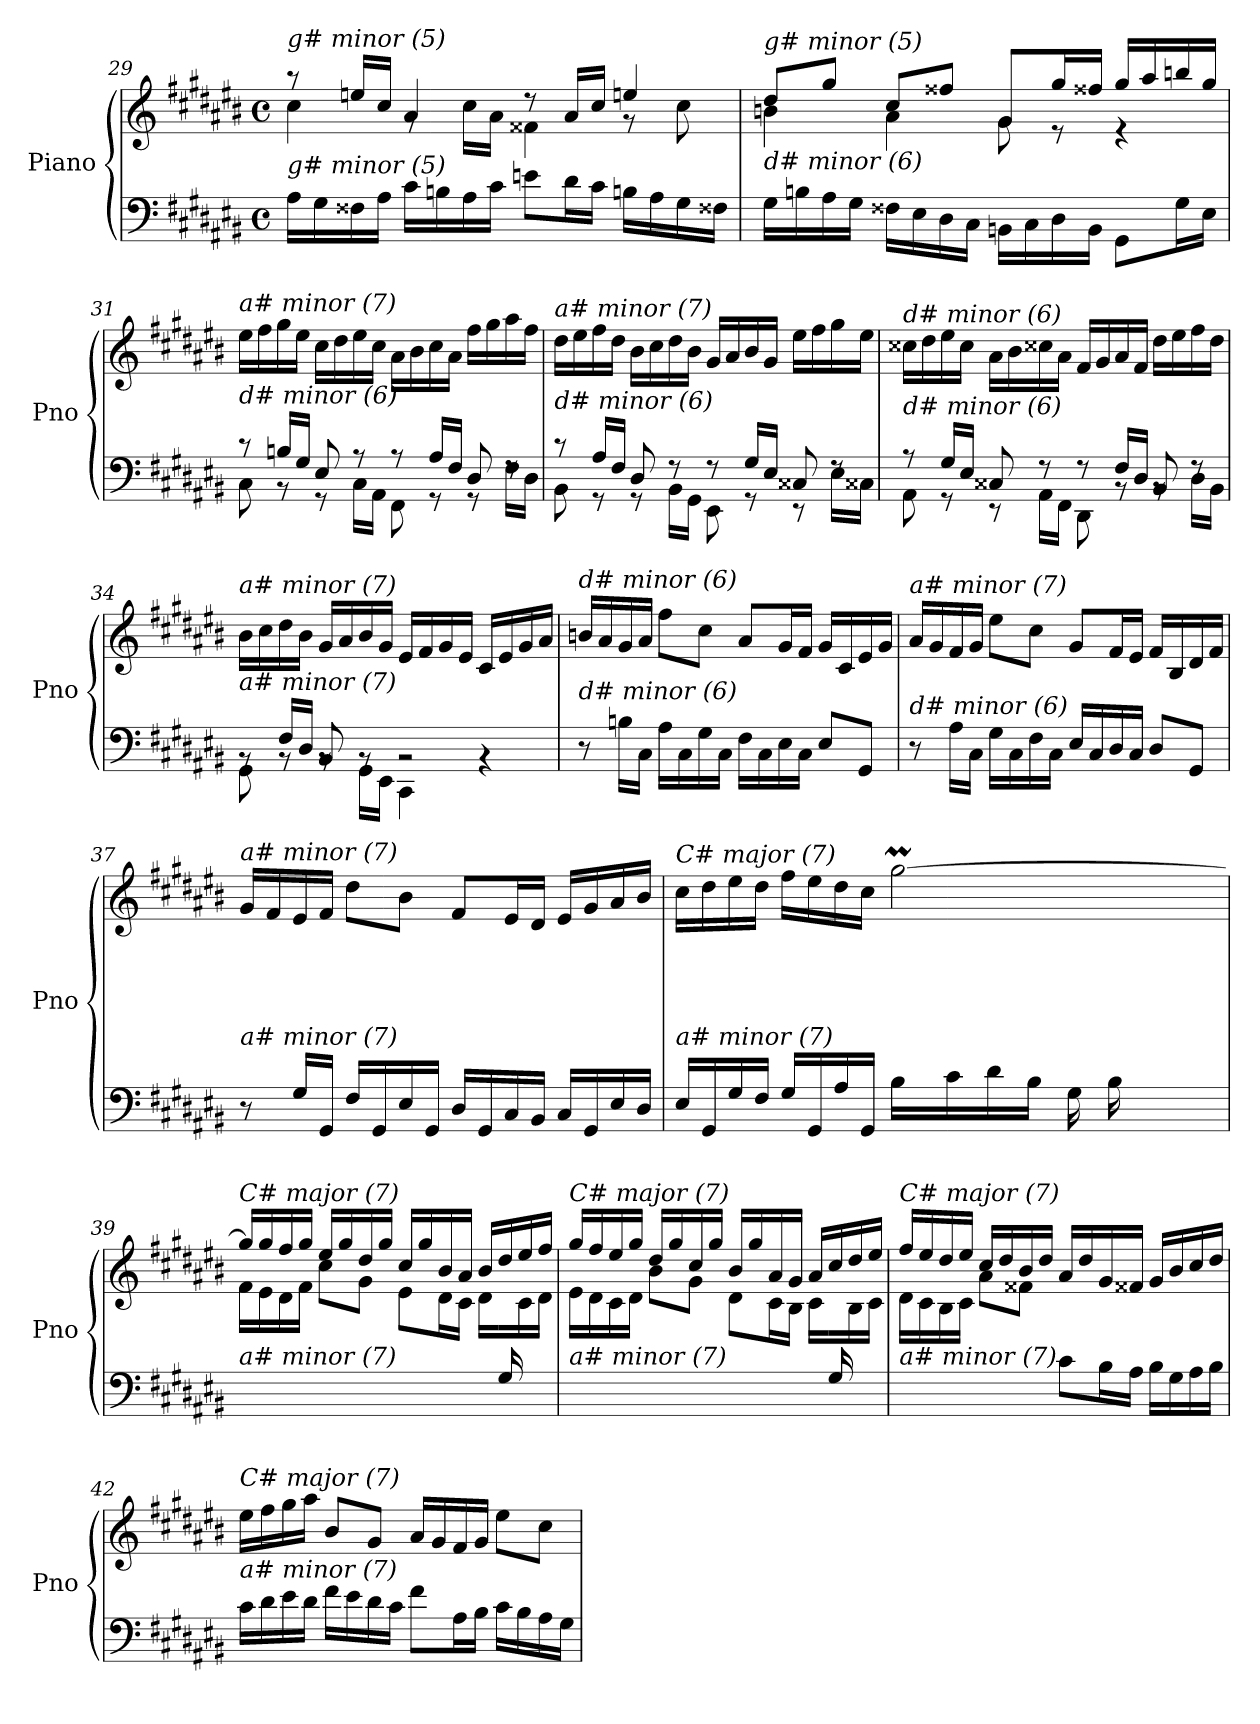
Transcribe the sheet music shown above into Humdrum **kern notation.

**kern	**kern
*part1	*part1
*staff2	*staff1
*I"Piano	*
*I'Pno	*
!!LO:LB:g=z
*clefF4	*clefG2
*k[f#c#g#d#a#e#b#]	*k[f#c#g#d#a#e#b#]
*M4/4	*M4/4
*met(c)	*met(c)
=29	=29
*	*^
!	!LO:TX:i:t=g# minor (5)	!
!LO:TX:i:t=g# minor (5)	!	!
16A#\LL	8r	4cc#\
16G#\	.	.
16F##X\	16een/LL	.
16A#\JJ	16cc#/JJ	.
16c#\LL	4a#/	8rg
16Bn\	.	.
16A#\	.	16cc#\LL
16c#\JJ	.	16a#\JJ
8en\L	8r	4f##X\
16d#\L	16a#/LL	.
16c#\JJ	16cc#/JJ	.
16Bn\LL	4een/	8r
16A#\	.	.
16G#\	.	8cc#\
16F##X\JJ	.	.
=30	=30	=30
!	!LO:TX:i:t=g# minor (5)	!
!LO:TX:i:t=d# minor (6)	!	!
16G#\LL	8dd#/L	4bn\
16Bn\	.	.
16A#\	8gg#/J	.
16G#\JJ	.	.
16F##Xi\LL	8cc#/L	4a#\
16E#\	.	.
16D#\	8ff##X/J	.
16C#\JJ	.	.
16BBn\LL	8g#/L	8g#\
16C#\	.	.
16D#\	16gg#/L	8r
16BB\JJ	16ff##X/JJ	.
8GG#\L	16gg#/LL	4r
.	16aa#/	.
16G#\L	16bbn/	.
16E#\JJ	16gg#/JJ	.
*	*v	*v
!!LO:PB:g=z
=31	=31
*^	*
!	!	!LO:TX:i:t=a# minor (7)
!LO:TX:i:t=d# minor (6)	!	!
8r	8C#\	16ee#\LL
.	.	16ff#\
16Bn/LL	8r	16gg#\
16G#/JJ	.	16ee#\JJ
8E#/	8r	16cc#\LL
.	.	16dd#\
8r	16C#\LL	16ee#\
.	16AA#\JJ	16cc#\JJ
8r	8FF#\	16a#\LL
.	.	16b#\
16A#/LL	8r	16cc#\
16F#/JJ	.	16a#\JJ
8D#/	8r	16ff#\LL
.	.	16gg#\
8rF	16F#\LL	16aa#\
.	16D#\JJ	16ff#\JJ
=32	=32	=32
!	!	!LO:TX:i:t=a# minor (7)
!LO:TX:i:t=d# minor (6)	!	!
8r	8BB#\	16dd#\LL
.	.	16ee#\
16A#/LL	8r	16ff#\
16F#/JJ	.	16dd#\JJ
8D#/	8r	16b#\LL
.	.	16cc#\
8r	16BB#\LL	16dd#\
.	16GG#\JJ	16b#\JJ
8r	8EE#\	16g#/LL
.	.	16a#/
16G#/LL	8r	16b#/
16E#/JJ	.	16g#/JJ
8C##X/	8r	16ee#\LL
.	.	16ff#\
8rF	16E#\LL	16gg#\
.	16C##X\JJ	16ee#\JJ
=33	=33	=33
!	!	!LO:TX:i:t=d# minor (6)
!LO:TX:i:t=d# minor (6)	!	!
8r	8AA#\	16cc##X\LL
.	.	16dd#\
16G#/LL	8r	16ee#\
16E#/JJ	.	16cc##\JJ
8C##X/	8r	16a#\LL
.	.	16b#\
8r	16AA#\LL	16cc##X\
.	16FF#\JJ	16a#\JJ
8r	8DD#\	16f#/LL
.	.	16g#/
16F#/LL	8rBB	16a#/
16D#/JJ	.	16f#/JJ
8BB#/	8rBB	16dd#\LL
.	.	16ee#\
8rF	16D#\LL	16ff#\
.	16BB#\JJ	16dd#\JJ
!!LO:LB:g=z
=34	=34	=34
!	!	!LO:TX:i:t=a# minor (7)
!LO:TX:i:t=a# minor (7)	!	!
8rBB	8GG#\	16b#\LL
.	.	16cc#\
16F#/LL	8rBB	16dd#\
16D#/JJ	.	16b#\JJ
8BB#/	8rBB	16g#/LL
.	.	16a#/
8rBB	16GG#\LL	16b#/
.	16EE#\JJ	16g#/JJ
2rBB	4CC#\	16e#/LL
.	.	16f#/
.	.	16g#/
.	.	16e#/JJ
.	4rBB	16c#/LL
.	.	16e#/
.	.	16g#/
.	.	16a#/JJ
*v	*v	*
=35	=35
!	!LO:TX:i:t=d# minor (6)
!LO:TX:i:t=d# minor (6)	!
8r	16bn/LL
.	16a#/
16Bn\LL	16g#/
16C#\JJ	16a#/JJ
16A#\LL	8ff#\L
16C#\	.
16G#\	8cc#\J
16C#\JJ	.
16F#\LL	8a#/L
16C#\	.
16E#\	16g#/L
16C#\JJ	16f#/JJ
8E#/L	16g#/LL
.	16c#/
8GG#/J	16e#/
.	16g#/JJ
=36	=36
!	!LO:TX:i:t=a# minor (7)
!LO:TX:i:t=d# minor (6)	!
8r	16a#/LL
.	16g#/
16A#\LL	16f#/
16C#\JJ	16g#/JJ
16G#\LL	8ee#\L
16C#\	.
16F#\	8cc#\J
16C#\JJ	.
16E#/LL	8g#/L
16C#/	.
16D#/	16f#/L
16C#/JJ	16e#/JJ
8D#/L	16f#/LL
.	16B#/
8GG#/J	16d#/
.	16f#/JJ
!!LO:LB:g=z
=37	=37
!	!LO:TX:i:t=a# minor (7)
!LO:TX:i:t=a# minor (7)	!
8r	16g#/LL
.	16f#/
16G#/LL	16e#/
16GG#/JJ	16f#/JJ
16F#/LL	8dd#\L
16GG#/	.
16E#/	8b#\J
16GG#/JJ	.
16D#/LL	8f#/L
16GG#/	.
16C#/	16e#/L
16BB#/JJ	16d#/JJ
16C#/LL	16e#/LL
16GG#/	16g#/
16E#/	16a#/
16D#/JJ	16b#/JJ
=38	=38
*^	*^
*	*	*	*^
!	!	!LO:TX:i:t=C# major (7)	!	!
!LO:TX:i:t=a# minor (7)	!	!	!	!
2ryy	16E#/LL	16cc#\LL	2ryy	2..ryy
.	16GG#/	16dd#\	.	.
.	16G#/	16ee#\	.	.
.	16F#/JJ	16dd#\JJ	.	.
.	16G#/LL	16ff#\LL	.	.
.	16GG#/	16ee#\	.	.
.	16A#/	16dd#\	.	.
.	16GG#/JJ	16cc#\JJ	.	.
2ryy	16B#\LL	[2gg#M\	32aa#!yy	.
.	.	.	32gg#!yy	.
.	16c#\	.	32ff##X!iyy	.
.	.	.	32gg#!yy	.
.	16d#\	.	32aa#!yy	.
.	.	.	32gg#!yy	.
.	16B#\JJ	.	32aa#!yy	.
.	.	.	32gg#!yy	.
.	16G#\LL	.	32aa#!yy	.
.	.	.	32gg#!yy	.
.	16B#\	.	32aa#!yy	.
.	.	.	32gg#!yy	.
.	8ryy	.	32aa#!yy	16d#\
.	.	.	32gg#!yy	.
.	.	.	32aa#!yy	16e#\JJ
.	.	.	32gg#!yy	.
*v	*v	*	*	*
*	*	*v	*v
=39	=39	=39
!	!LO:TX:i:t=C# major (7)	!
!LO:TX:i:t=a# minor (7)	!	!
2ryy	16gg#/LL]	16f#\LL
.	16gg#/	16e#\
.	16ff#/	16d#\
.	16gg#/JJ	16f#\JJ
.	16ee#/LL	8cc#\L
.	16gg#/	.
.	16dd#/	8g#\J
.	16gg#/JJ	.
4ryy	16cc#/LL	8e#\L
.	16gg#/	.
.	16b#/	16d#\L
.	16a#/JJ	16c#\JJ
16ryy	16b#/LL	16d#\LL
16G#/	16dd#/	16ryy
8ryy	16ee#/	16c#\
.	16ff#/JJ	16d#\JJ
!!LO:LB:g=z	!!
=40	=40	=40
!	!LO:TX:i:t=C# major (7)	!
!LO:TX:i:t=a# minor (7)	!	!
2ryy	16gg#/LL	16e#\LL
.	16ff#/	16d#\
.	16ee#/	16c#\
.	16gg#/JJ	16d#\JJ
.	16dd#/LL	8b#\L
.	16gg#/	.
.	16cc#/	8g#\J
.	16gg#/JJ	.
4ryy	16b#/LL	8d#\L
.	16gg#/	.
.	16a#/	16c#\L
.	16g#/JJ	16B#\JJ
16ryy	16a#/LL	16c#\LL
16G#/	16cc#/	16ryy
8ryy	16dd#/	16B#\
.	16ee#/JJ	16c#\JJ
=41	=41	=41
!	!LO:TX:i:t=C# major (7)	!
!LO:TX:i:t=a# minor (7)	!	!
2ryy	16ff#/LL	16d#\LL
.	16ee#/	16c#\
.	16dd#/	16B#\
.	16ee#/JJ	16c#\JJ
.	16cc#/LL	8a#\L
.	16dd#/	.
.	16b#/	8f##X\J
.	16dd#/JJ	.
8c#\L	16a#/LL	2ryy
.	16dd#/	.
16B#\L	16g#/	.
16A#\JJ	16f##X/JJ	.
16B#\LL	16g#/LL	.
16G#\	16b#/	.
16A#\	16cc#/	.
16B#\JJ	16dd#/JJ	.
*	*v	*v
=42	=42
!	!LO:TX:i:t=C# major (7)
!LO:TX:i:t=a# minor (7)	!
16c#\LL	16ee#\LL
16d#\	16ff#\
16e#\	16gg#\
16d#\JJ	16aa#\JJ
16f#\LL	8b#/L
16e#\	.
16d#\	8g#/J
16c#\JJ	.
8f#\L	16a#/LL
.	16g#/
16A#\L	16f#/
16B#\JJ	16g#/JJ
16c#\LL	8ee#\L
16B#\	.
16A#\	8cc#\J
16G#\JJ	.
=	=
*-	*-
